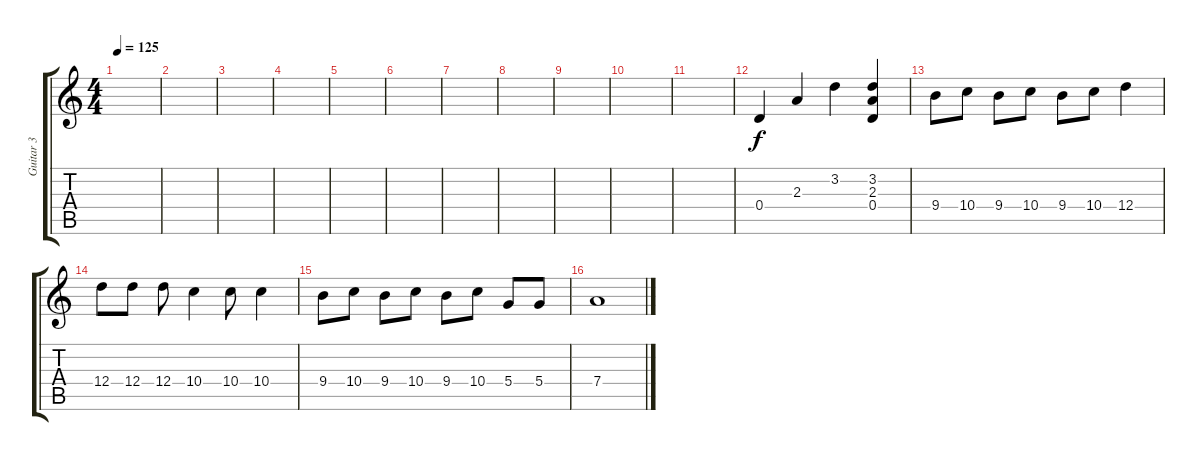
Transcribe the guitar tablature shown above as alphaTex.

\track ("Guitar 3" "Guitar 3") {instrument electricguitarjazz}
\staff {score tabs}
\tuning (E4 B3 G3 D3 A2 E2) {hide}
\ts (4 4)
\tempo 125
\clef g2
\ks c
|
|
|
|
|
|
|
|
|
|
|
0.4.4 2.3.4 3.2.4 (3.2 2.3 0.4).4 |
9.4.8 10.4.8 9.4.8 10.4.8 9.4.8 10.4.8 12.4.4 |
12.4.8 12.4.8 12.4.8 10.4.4 10.4.8 10.4.4 |
9.4.8 10.4.8 9.4.8 10.4.8 9.4.8 10.4.8 5.4.8 5.4.8 |
7.4.1
